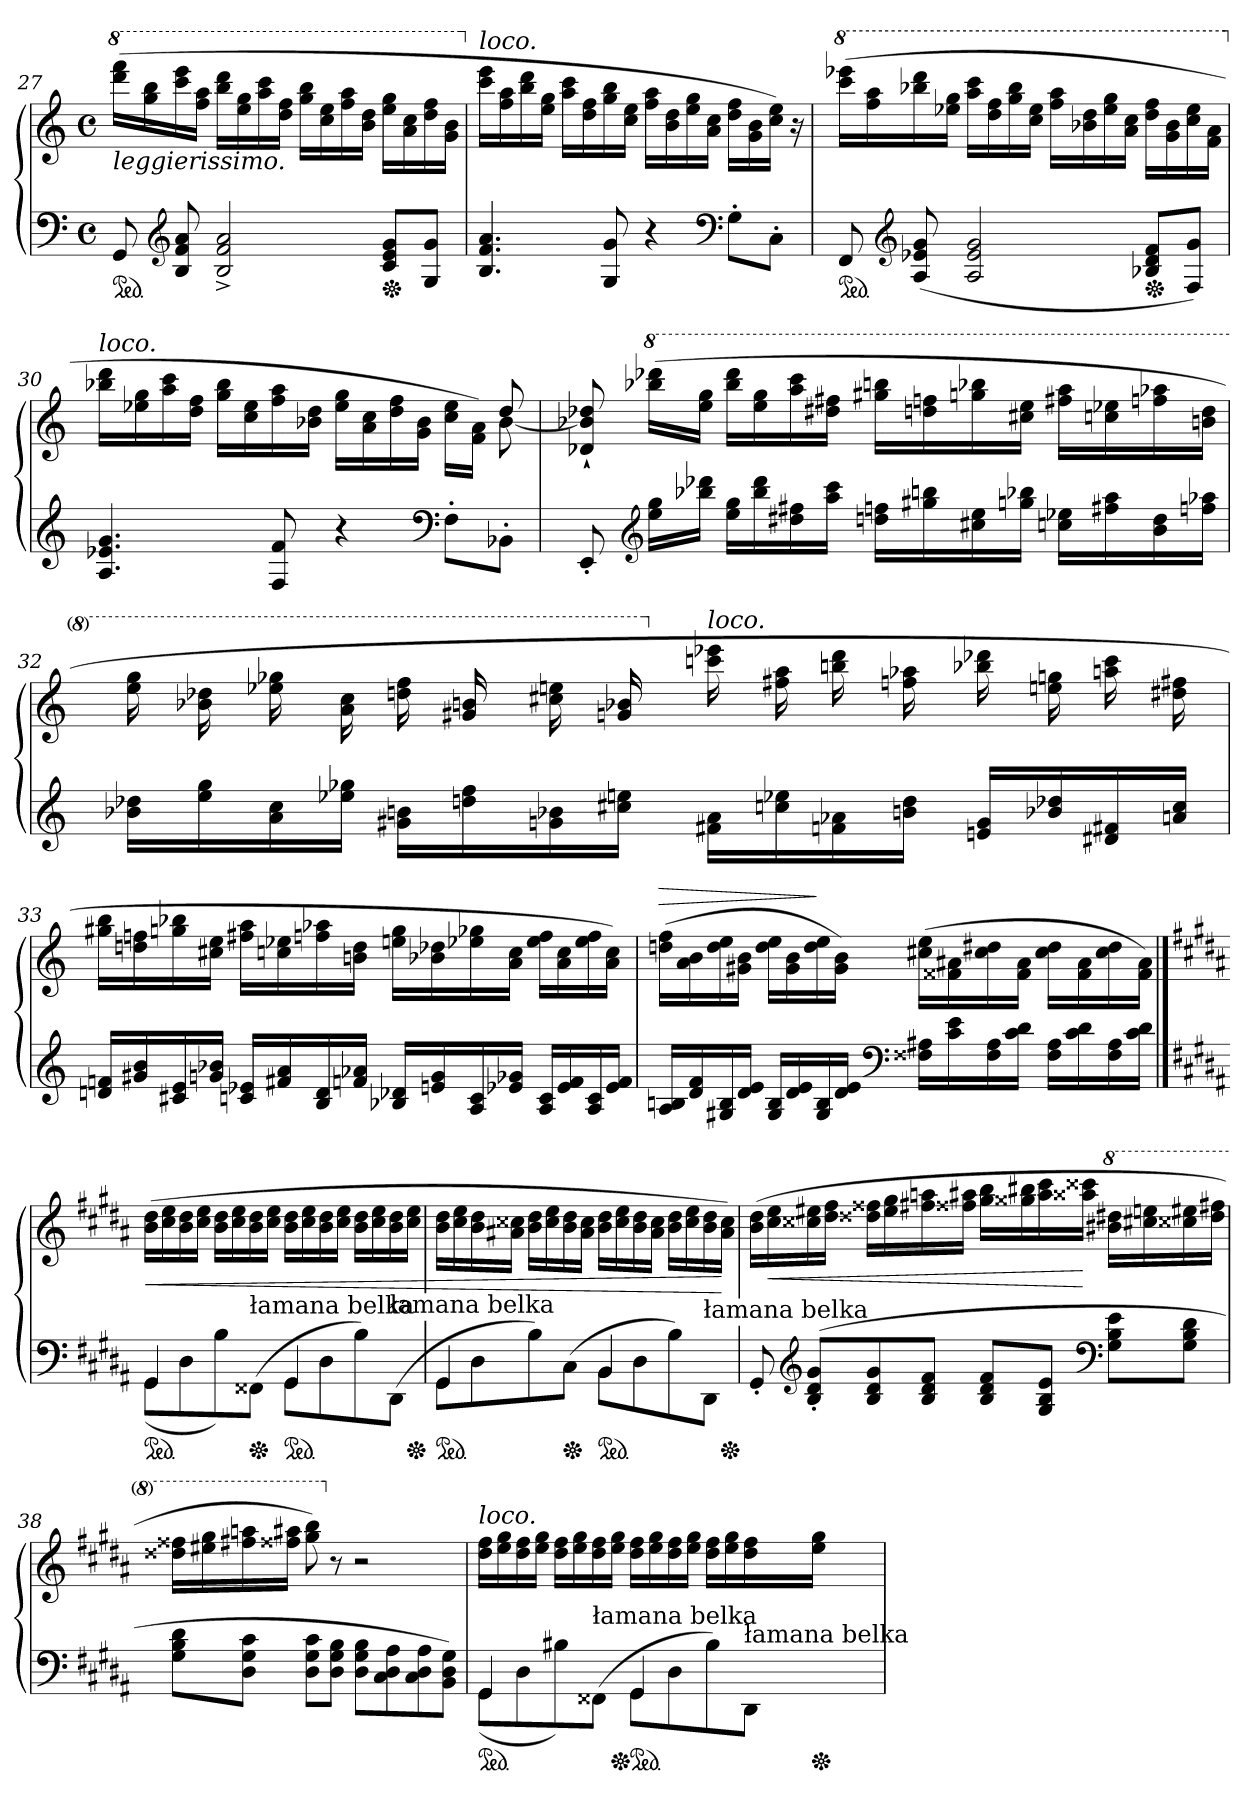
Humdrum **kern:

**kern	**kern	**dynam
*part1	*part1	*part1
*staff2	*staff1	*staff1/2
*clefF4	*clefG2	*
*k[]	*k[]	*
*M2/2	*M2/2	*
*met(c)	*met(c)	*
*	*8va	*
=27	=27	=27
!	!LO:TX:b:i:t=leggierissimo.	!
*ped	*	*
8GG	(16dddd 16ffffLL	.
.	16ggg 16bbb	.
*clefG2	*	*
8B 8f 8a	16cccc 16eeee	.
.	16fff 16aaaJJ	.
2B^> 2f^> 2a^>	16bbb 16ddddLL	.
.	16eee 16ggg	.
.	16aaa 16cccc	.
.	16ddd 16fffJJ	.
.	16ggg 16bbbLL	.
.	16ccc 16eee	.
.	16fff 16aaa	.
.	16bb 16dddJJ	.
*Xped	*	*
8c 8e 8gL	16eee 16gggLL	.
.	16aa 16ccc	.
8G 8gJ	16ddd 16fff	.
.	16gg 16bbJJ	.
=28	=28	=28
*	*X8va	*
!	!LO:TX:a:i:t=loco.	!
4.B 4.f 4.a	16ccc 16eeeLL	.
.	16ff 16aa	.
.	16bb 16ddd	.
.	16ee 16ggJJ	.
.	16aa 16cccLL	.
.	16dd 16ff	.
8G 8g	16gg 16bb	.
.	16cc 16eeJJ	.
4r	16ff 16aaLL	.
.	16b 16dd	.
.	16ee 16gg	.
.	16a 16ccJJ	.
*clefF4	*	*
8G'L	16dd 16ffLL	.
.	16g 16b	.
8C'J	16cc 16eeJJ)	.
.	16r	.
=29	=29	=29
*	*8va	*
*ped	*	*
8FF	(>16cccc 16eeee-XLL	.
.	16fff 16aaa	.
*clefG2	*	*
(>8A 8e-X 8g	16bbb-X 16dddd	.
.	16eee-X 16gggJJ	.
2A 2e- 2g	16aaa 16ccccLL	.
.	16ddd 16fff	.
.	16ggg 16bbb-	.
.	16ccc 16eee-JJ	.
.	16fff 16aaaLL	.
.	16bb-X 16ddd	.
.	16eee- 16ggg	.
.	16aa 16cccJJ	.
*Xped	*	*
8B-X 8d 8fL	16ddd 16fffLL	.
.	16gg 16bb-	.
8F 8gJ)	16ccc 16eee-	.
.	16ff 16aaJJ	.
=30	=30	=30
*	*X8va	*
*	*^	*
!	!LO:TX:a:i:t=loco.	!	!
4.A 4.e-X 4.g	2.ryy	16bb-X 16dddLL	.
.	.	16ee-X 16gg	.
.	.	16aa 16ccc	.
.	.	16dd 16ffJJ	.
.	.	16gg 16bb-LL	.
.	.	16cc 16ee-	.
8F 8f	.	16ff 16aa	.
.	.	16b-X 16ddJJ	.
4r	.	16ee- 16ggLL	.
.	.	16a 16cc	.
.	.	16dd 16ff	.
.	.	16g 16b-JJ	.
*clefF4	*	*	*
8F'L	8ryy	16cc 16ee-LL	.
.	.	16f 16aJJ)	.
8BB-X'J	8dd	[8b-	.
=31	=31	=31	=31
!	!LO:TX:b:t=brak zakończenia ligatury	!	!
*	*v	*v	*
8EE'	8d-X`> 8b-X]`> 8dd-X`>	.
*clefG2	*	*
*	*8va	*
16ee 16ggLL	(>16bbb-X 16dddd-XLL	.
16bb-X 16ddd-XJJ	16eee 16gggJJ	.
16ee 16ggLL	16bbb- 16dddd-LL	.
16bb- 16ddd-	16eee 16ggg	.
16dd#X 16ff#X	16aaa 16cccc	.
16aa 16cccJJ	16ddd#X 16fff#XJJ	.
16ddn 16ffnLL	16ggg#X 16bbbnLL	.
16gg#X 16bbn	16dddn 16fffn	.
16cc#X 16ee	16gggn 16bbb-X	.
16ggn 16bb-XJJ	16ccc#X 16eeeJJ	.
16ccn 16ee-XLL	16fff#X 16aaaLL	.
16ff#X 16aa	16cccn 16eee-X	.
16b 16dd	16fffn 16aaa-X	.
16ffn 16aa-XJJ	16bb 16dddJJ	.
=32	=32	=32
16b-X 16dd-XLL	16eee 16ggg	.
16ee 16gg	16bb-X 16ddd-X	.
16a 16cc	16eee-X 16ggg-X	.
16ee-X 16gg-XJJ	16aa 16ccc	.
16g#X 16bnLL	16dddn 16fff	.
16ddn 16ff	16gg#X 16bbn	.
16gn 16b-X	16ccc#X 16eeen	.
16cc#X 16eenJJ	16ggn 16bb-X	.
*	*X8va	*
!	!LO:TX:a:i:t=loco.	!
16f#X 16aLL	16cccn 16eee-X	.
16ccn 16ee-X	16ff#X 16aa	.
16fn 16a-X	16bbn 16ddd	.
16bn 16ddJJ	16ffn 16aa-X	.
16en 16gLL	16bb-X 16ddd-X	.
16b-X 16dd-X	16een 16gg	.
16d#X 16f#X	16aan 16ccc	.
16an 16ccJJ	16dd#X 16ff#X	.
=33	=33	=33
16dn 16fnLL	16gg#X 16bbLL	.
16g#X 16b	16ddn 16ffn	.
16c#X 16e	16ggn 16bb-X	.
16gn 16b-XJJ	16cc#X 16eeJJ	.
16cn 16e-XLL	16ff#X 16aaLL	.
16f#X 16a	16ccn 16ee-X	.
16B 16d	16ffn 16aa-X	.
16fn 16a-XJJ	16bn 16ddJJ	.
16B-X 16d-XLL	16een 16ggLL	.
16en 16g	16b-X 16dd-X	.
16A 16c	16ee-X 16gg-X	.
16e-X 16g-XJJ	16a 16ccJJ	.
16A 16cLL	16ee- 16ffLL	.
16e- 16f	16a 16cc	.
16A 16c	16ee- 16ff	.
16e- 16fJJ	16a 16ccJJ)	.
=34	=34	=34
!	!	!LO:HP:a
16A 16BnLL	(>16ddn 16ffLL	>
16d 16f	16a 16b	.
16G#X 16B	16dd 16ee	.
16d 16eJJ	16g#X 16bJJ	.
16G# 16BLL	16dd 16eeLL	.
16d 16e	16g# 16b	.
16G# 16B	16dd 16ee	]
16d 16eJJ	16g# 16bJJ)	.
*clefF4	*	*
16F##X 16A#XLL	(>16cc#X\ 16ee\LL	.
16c 16e	16f##X 16a#X	.
16F## 16A#	16cc# 16dd#X	.
16c 16dJJ	16f## 16a#JJ	.
16F## 16A#LL	16cc#\ 16dd#\LL	.
16c 16d	16f## 16a#	.
16F## 16A#	16cc# 16dd#	.
16c 16dJJ	16f## 16a#JJ)	.
==35	==35	==35
*k[f#c#g#d#a#]	*k[f#c#g#d#a#]	*
*^	*	*
*ped	*	*	*
4GG#	(>8GG#L	(>16b 16dd#LL	<
.	.	16cc# 16ee	.
.	8D#	16b 16dd#	.
.	.	16cc# 16eeJJ	.
4ryy	8B)	16b 16dd#LL	.
.	.	16cc# 16ee	.
!	!LO:TX:a:t=łamana belka	!	!
*Xped	*	*	*
.	(>8FF##XJ	16b 16dd#	.
.	.	16cc# 16eeJJ	.
*ped	*	*	*
4GG#	8GG#L	16b 16dd#LL	.
.	.	16cc# 16ee	.
.	8D#	16b 16dd#	.
.	.	16cc# 16eeJJ	.
4ryy	8B)	16b 16dd#LL	.
.	.	16cc# 16ee	.
!	!LO:TX:a:t=łamana belka	!	!
.	(>8DD#J	16b 16dd#	.
*Xped	*	*	*
.	.	16cc# 16eeJJ	.
=36	=36	=36	=36
*ped	*	*	*
4GG#	8GG#L	16b 16dd#LL	.
.	.	16cc# 16ee	.
.	8D#	16b 16dd#	.
.	.	16a#X 16cc##XJJ	.
4ryy	8B)	16b 16dd#LL	.
.	.	16cc## 16ee	.
*Xped	*	*	*
.	(>8C#J	16b 16dd#	.
.	.	16a# 16cc##JJ	.
*ped	*	*	*
4BB	8BBL	16b 16dd#LL	.
.	.	16cc## 16ee	.
.	8D#	16b 16dd#	.
.	.	16a# 16cc##JJ	.
4ryy	8B)	16b 16dd#LL	.
.	.	16cc## 16ee	.
!	!LO:TX:a:t=łamana belka	!	!
.	8DD#J	16b 16dd#	.
*Xped	*	*	*
.	.	16a# 16cc##JJ)	[
*v	*v	*	*
=37	=37	=37
8GG#'	(>16b 16dd#LL	.
.	16cc# 16ee	<
*clefG2	*	*
(>8B' 8d#' 8g#'L	16cc##X 16ee#X	.
.	16dd# 16ff#JJ	.
8B 8d# 8g#	16dd##X 16ff##XLL	.
.	16ee# 16gg#	.
8B 8d# 8f#J	16ff#X 16aan	.
.	16ff##X 16aa#XJJ	.
8B 8d# 8f#L	16gg# 16bbLL	.
.	16gg##X 16bb#X	.
8G# 8B 8eJ	16aa# 16ccc#	.
*clefF4	*	*
.	16aa##X 16ccc##XJJ	[
*	*8va	*
8G# 8B 8eL	16bb# 16ddd#LL	.
.	16ccc#X 16eeen	.
8G# 8B 8d#J	16ccc##X 16eee#X	.
.	16ddd# 16fff#JJ	.
=38	=38	=38
8G# 8B 8d#L	16ddd##X 16fff##XLL	.
.	16eee#X 16ggg#	.
8D# 8G# 8c#J	16fff#X 16aaan	.
.	16fff##X 16aaa#XJJ	.
8D# 8G# 8c#L	8ggg# 8bbb)	.
*	*X8va	*
8D# 8G# 8BJ	8r	.
8D# 8G# 8BL	2r	.
8C# 8D# 8A#	.	.
8C# 8D# 8A#	.	.
8BB 8D# 8G#J)	.	.
=39	=39	=39
*^	*	*
!	!	!LO:TX:a:i:t=loco.	!
*ped	*	*	*
4GG#	(>8GG#L	16dd# 16ff#LL	.
.	.	16ee 16gg#	.
.	8D#	16dd# 16ff#	.
.	.	16ee 16gg#JJ	.
4ryy	8B#X)	16dd# 16ff#LL	.
.	.	16ee 16gg#	.
!	!LO:TX:a:t=łamana belka	!	!
.	(>8FF##XJ	16dd# 16ff#	.
*Xped	*	*	*
.	.	16ee 16gg#JJ	.
*ped	*	*	*
4GG#	8GG#L	16dd# 16ff#LL	.
.	.	16ee 16gg#	.
.	8D#	16dd# 16ff#	.
.	.	16ee 16gg#JJ	.
4ryy	8B#)	16dd# 16ff#LL	.
.	.	16ee 16gg#	.
!	!LO:TX:a:t=łamana belka	!	!
.	8DD#J	16dd# 16ff#	.
*Xped	*	*	*
.	.	16ee 16gg#JJ	.
*v	*v	*	*
=	=	=
*-	*-	*-
